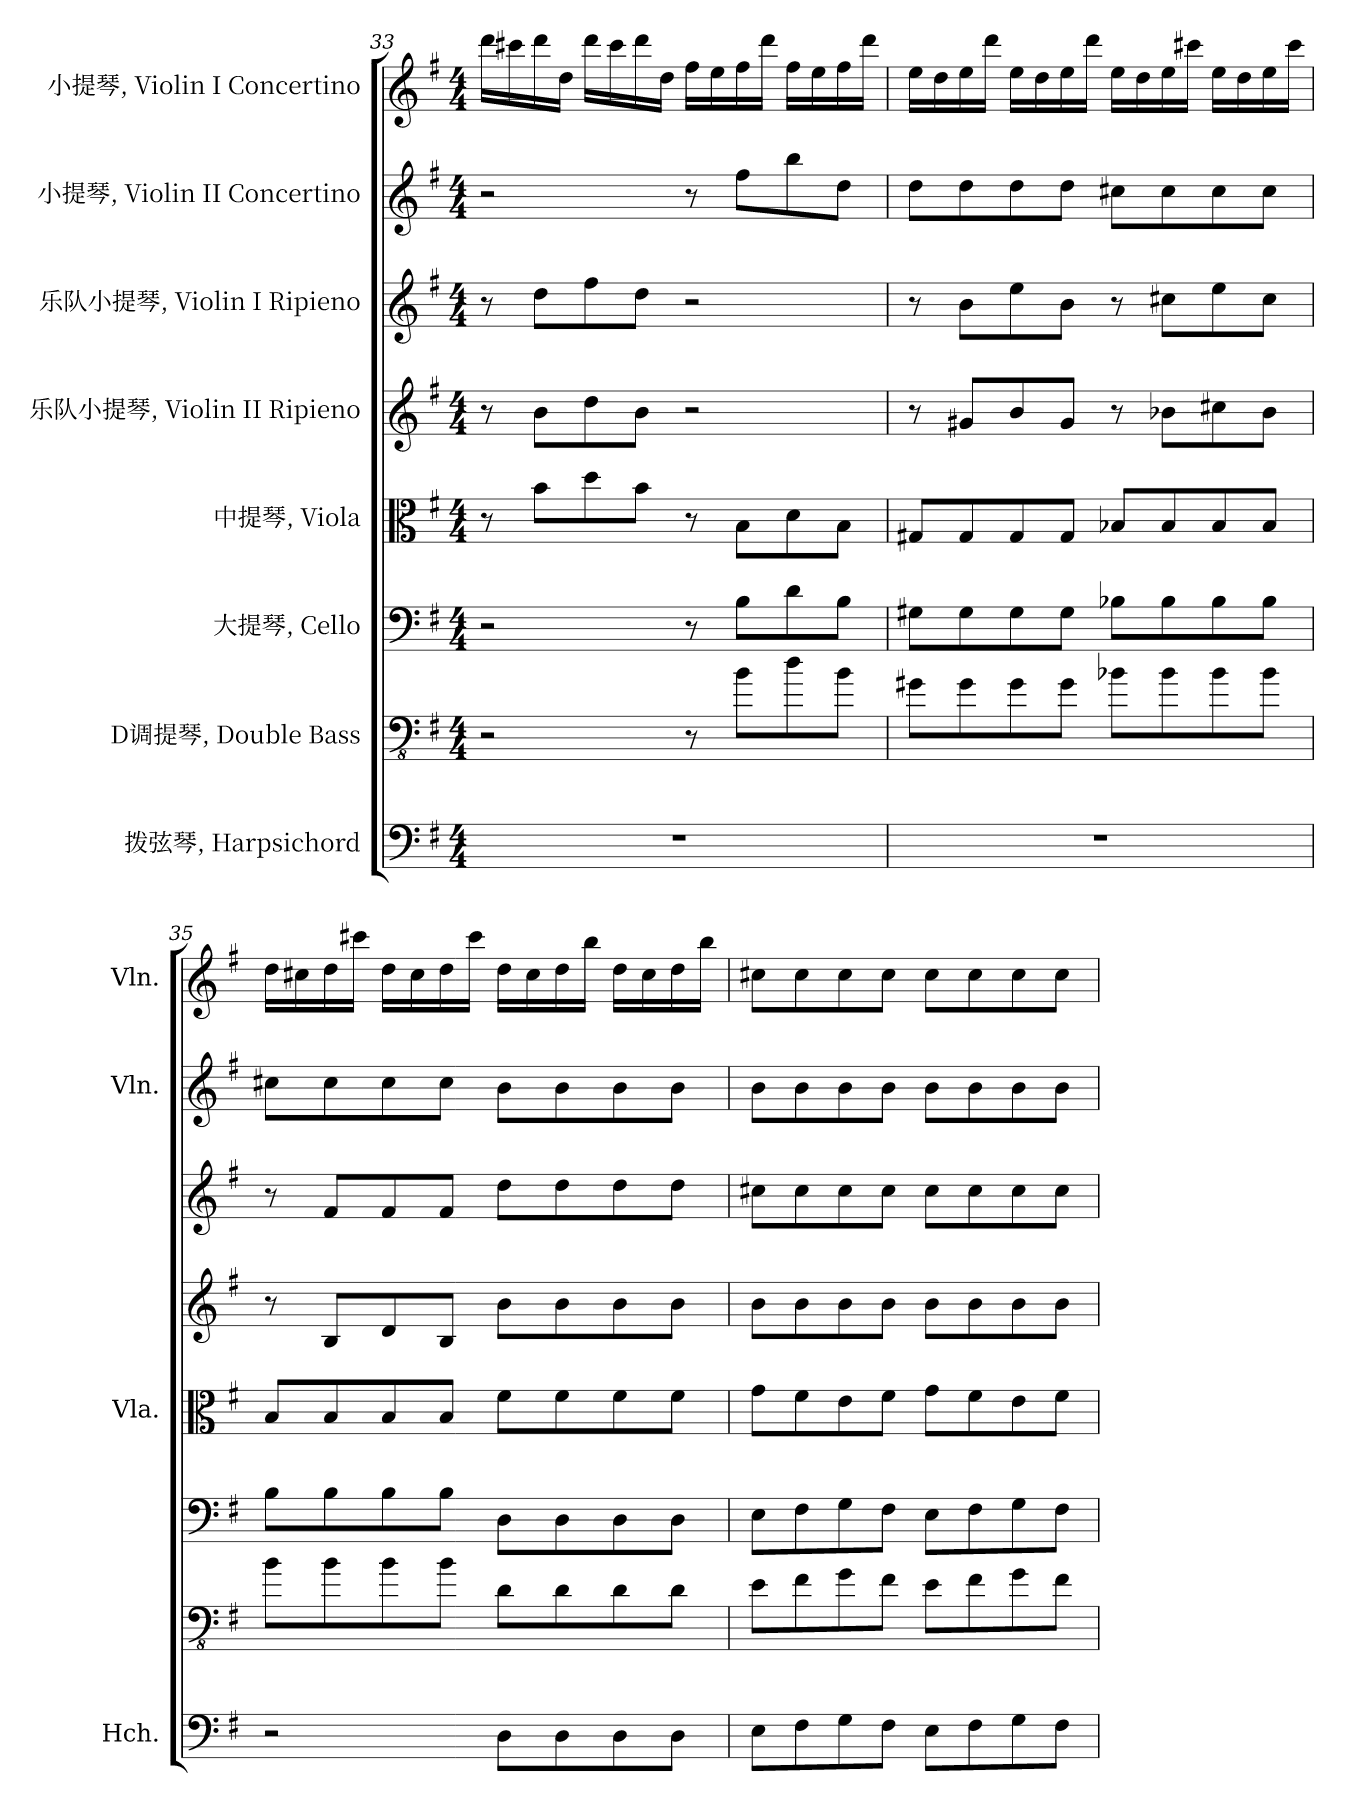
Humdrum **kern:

**kern	**kern	**kern	**kern	**kern	**kern	**kern	**kern
*part8	*part7	*part6	*part5	*part4	*part3	*part2	*part1
*staff8	*staff7	*staff6	*staff5	*staff4	*staff3	*staff2	*staff1
*I"拨弦琴, Harpsichord	*I"D调提琴, Double Bass	*I"大提琴, Cello	*I"中提琴, Viola	*I"乐队小提琴, Violin II Ripieno	*I"乐队小提琴, Violin  I Ripieno	*I"小提琴, Violin II Concertino	*I"小提琴, Violin  I Concertino
*I'Hch.	*	*	*I'Vla.	*	*	*I'Vln.	*I'Vln.
!!LO:PB:g=z
*clefF4	*clefFv4	*clefF4	*clefC3	*clefG2	*clefG2	*clefG2	*clefG2
*	*ITrd7c12	*	*	*	*	*	*
*k[f#]	*k[f#]	*k[f#]	*k[f#]	*k[f#]	*k[f#]	*k[f#]	*k[f#]
*M4/4	*M4/4	*M4/4	*M4/4	*M4/4	*M4/4	*M4/4	*M4/4
=33	=33	=33	=33	=33	=33	=33	=33
1r	2r	2r	8r	8r	8r	2r	16ddd\LL
.	.	.	.	.	.	.	16ccc#X\
.	.	.	8b\L	8b\L	8dd\L	.	16ddd\
.	.	.	.	.	.	.	16dd\JJ
.	.	.	8dd\	8dd\	8ff#\	.	16ddd\LL
.	.	.	.	.	.	.	16ccc#\
.	.	.	8b\J	8b\J	8dd\J	.	16ddd\
.	.	.	.	.	.	.	16dd\JJ
.	8r	8r	8r	2r	2r	8r	16ff#\LL
.	.	.	.	.	.	.	16ee\
.	8BB\L	8B\L	8B\L	.	.	8ff#\L	16ff#\
.	.	.	.	.	.	.	16ddd\JJ
.	8D\	8d\	8d\	.	.	8bb\	16ff#\LL
.	.	.	.	.	.	.	16ee\
.	8BB\J	8B\J	8B\J	.	.	8dd\J	16ff#\
.	.	.	.	.	.	.	16ddd\JJ
=34	=34	=34	=34	=34	=34	=34	=34
1r	8GG#X\L	8G#X\L	8G#X/L	8r	8r	8dd\L	16ee\LL
.	.	.	.	.	.	.	16dd\
.	8GG#\	8G#\	8G#/	8g#X/L	8b\L	8dd\	16ee\
.	.	.	.	.	.	.	16ddd\JJ
.	8GG#\	8G#\	8G#/	8b/	8ee\	8dd\	16ee\LL
.	.	.	.	.	.	.	16dd\
.	8GG#\J	8G#\J	8G#/J	8g#/J	8b\J	8dd\J	16ee\
.	.	.	.	.	.	.	16ddd\JJ
.	8BB-X\L	8B-X\L	8B-X/L	8r	8r	8cc#X\L	16ee\LL
.	.	.	.	.	.	.	16dd\
.	8BB-\	8B-\	8B-/	8b-X\L	8cc#X\L	8cc#\	16ee\
.	.	.	.	.	.	.	16ccc#X\JJ
.	8BB-\	8B-\	8B-/	8cc#X\	8ee\	8cc#\	16ee\LL
.	.	.	.	.	.	.	16dd\
.	8BB-\J	8B-\J	8B-/J	8b-\J	8cc#\J	8cc#\J	16ee\
.	.	.	.	.	.	.	16ccc#\JJ
!!LO:PB:g=z
=35	=35	=35	=35	=35	=35	=35	=35
2r	8BB\L	8B\L	8B/L	8r	8r	8cc#X\L	16dd\LL
.	.	.	.	.	.	.	16cc#X\
.	8BB\	8B\	8B/	8B/L	8f#/L	8cc#\	16dd\
.	.	.	.	.	.	.	16ccc#X\JJ
.	8BB\	8B\	8B/	8d/	8f#/	8cc#\	16dd\LL
.	.	.	.	.	.	.	16cc#\
.	8BB\J	8B\J	8B/J	8B/J	8f#/J	8cc#\J	16dd\
.	.	.	.	.	.	.	16ccc#\JJ
8D\L	8DD\L	8D\L	8f#\L	8b\L	8dd\L	8b\L	16dd\LL
.	.	.	.	.	.	.	16cc#\
8D\	8DD\	8D\	8f#\	8b\	8dd\	8b\	16dd\
.	.	.	.	.	.	.	16bb\JJ
8D\	8DD\	8D\	8f#\	8b\	8dd\	8b\	16dd\LL
.	.	.	.	.	.	.	16cc#\
8D\J	8DD\J	8D\J	8f#\J	8b\J	8dd\J	8b\J	16dd\
.	.	.	.	.	.	.	16bb\JJ
=36	=36	=36	=36	=36	=36	=36	=36
8E\L	8EE\L	8E\L	8g\L	8b\L	8cc#X\L	8b\L	8cc#X\L
8F#\	8FF#\	8F#\	8f#\	8b\	8cc#\	8b\	8cc#\
8G\	8GG\	8G\	8e\	8b\	8cc#\	8b\	8cc#\
8F#\J	8FF#\J	8F#\J	8f#\J	8b\J	8cc#\J	8b\J	8cc#\J
8E\L	8EE\L	8E\L	8g\L	8b\L	8cc#\L	8b\L	8cc#\L
8F#\	8FF#\	8F#\	8f#\	8b\	8cc#\	8b\	8cc#\
8G\	8GG\	8G\	8e\	8b\	8cc#\	8b\	8cc#\
8F#\J	8FF#\J	8F#\J	8f#\J	8b\J	8cc#\J	8b\J	8cc#\J
=	=	=	=	=	=	=	=
*-	*-	*-	*-	*-	*-	*-	*-
